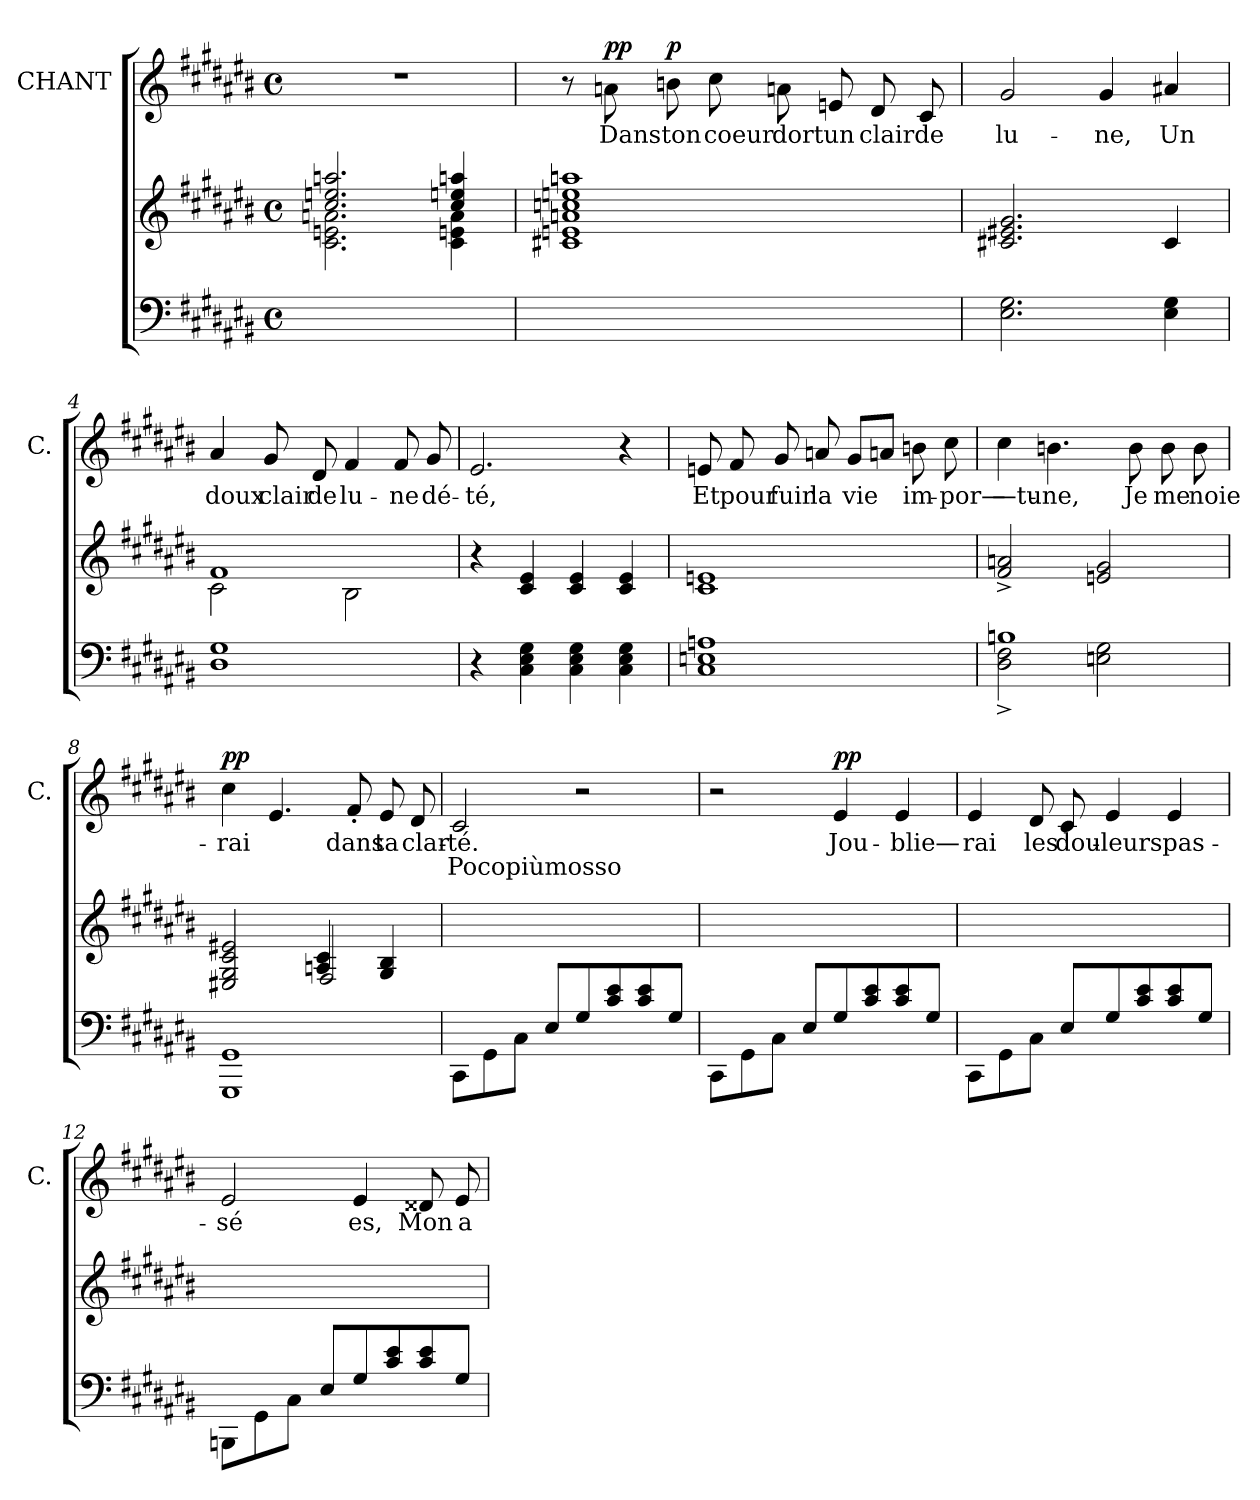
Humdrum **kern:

**kern	**kern	**kern	**text	**text	**dynam
*part3	*part2	*part1	*part1	*part1	*part1
*staff3	*staff2	*staff1	*staff1	*staff1	*staff1
*	*	*I"CHANT	*	*	*
*	*	*I'C.	*	*	*
*clefF4	*clefG2	*clefG2	*	*	*
*k[f#c#g#d#a#e#b#]	*k[f#c#g#d#a#e#b#]	*k[f#c#g#d#a#e#b#]	*	*	*
*M4/4	*M4/4	*M4/4	*	*	*
*met(c)	*met(c)	*met(c)	*	*	*
=1	=1	=1	=1	=1	=1
*	*^	*	*	*	*
1ryy	2.aani/ 2.eeni/ 2.cc#i/	2.c#j\ 2.enj\ 2.anj\	1r	.	.	.
.	4cc#i/ 4aani/ 4eeni/	4c#j\ 4enj\ 4aj\	.	.	.	.
*	*v	*v	*	*	*	*
=2	=2	=2	=2	=2	=2
1ryy	1c#Xi/ 1aani/ 1eeni/ 1ccni/ 1ani/ 1eni/	8r	.	.	.
!	!	!	!	!	!LO:DY:a
.	.	8ani\	Dans	.	pp
!	!	!	!	!	!LO:DY:a
.	.	8bni\	ton	.	p
.	.	8cc#i\	coeur	.	.
.	.	8ani\	dort	.	.
.	.	8eni/	un	.	.
.	.	8d#i/	clair	.	.
.	.	8c#i/	de	.	.
=3	=3	=3	=3	=3	=3
2.E#j\ 2.G#j\	2.g#i/ 2.e#Xi/ 2.c#Xi/	2g#i/	lu-	.	.
.	.	4g#i/	ne,	.	.
4E#j\ 4G#j\	4c#i/	4a#Xi/	Un	.	.
!!LO:LB:g=z
=4	=4	=4	=4	=4	=4
*	*^	*	*	*	*
1D#j/ 1G#j/	1f#i/	2c#Z\	4a#i/	doux	.	.
.	.	.	8g#i/	clair	.	.
.	.	.	8d#i/	de	.	.
.	.	2B#Z\	4f#i/	lu-	.	.
.	.	.	8f#i/	ne	.	.
.	.	.	8g#i/	dé-	.	.
*	*v	*v	*	*	*	*
=5	=5	=5	=5	=5	=5
4r	4r	2.e#i/	té,	.	.
4C#j\ 4E#j\ 4G#j\	4e#i/ 4c#i/	.	.	.	.
4G#j\ 4E#j\ 4C#j\	4e#i/ 4c#i/	.	.	.	.
4C#j\ 4E#j\ 4G#j\	4e#i/ 4c#i/	4r	.	.	.
=6	=6	=6	=6	=6	=6
1C#j/ 1Enj/ 1Anj/	1c#i/ 1eni/	8eni/	Et	.	.
.	.	8f#i/	pour	.	.
.	.	8g#i/	fuir	.	.
.	.	8ani/	la	.	.
.	.	8g#i/L	vie	.	.
.	.	8ani/J	.	.	.
.	.	8bni\	im-	.	.
.	.	8cc#i\	por—	.	.
!!LO:LB:g=z
=7	=7	=7	=7	=7	=7
*^	*	*	*	*	*
1Bnj/	2D#Z^>\ 2F#Z^>\	2ani^</ 2f#i^</	4cc#i\	—tu-	.	.
.	.	.	4.bni\	ne,	.	.
.	2EnZ\ 2G#Z\	2g#i/ 2eni/	.	.	.	.
.	.	.	8bi\	Je	.	.
.	.	.	8bi\	me	.	.
.	.	.	8bi\	noie-	.	.
*v	*v	*	*	*	*	*
=8	=8	=8	=8	=8	=8
*	*^	*	*	*	*
!	!	!	!	!	!	!LO:DY:a
1GGG#j/ 1GG#j/	2E#Xi/ 2e#Xi/ 2c#i/ 2G#i/	4ryy	4cc#i\	rai	.	pp
.	.	4ryy	4.e#i/	.	.	.
.	4c#i/ 4Ani/	2F#Z/	.	.	.	.
.	.	.	8f#'>i/	dans	.	.
.	4G#i/ 4B#i/	.	8e#i/	ta	.	.
.	.	.	8d#i/	clar-	.	.
*	*v	*v	*	*	*	*
=9	=9	=9	=9	=9	=9
8CC#i\L	1ryy	2c#i/	té.	Pocopiùmosso	.
8GG#i\	.	.	.	.	.
8C#i\J	.	.	.	.	.
8E#i/L	.	.	.	.	.
8G#i/	.	2r	.	.	.
8e#i/ 8c#i/	.	.	.	.	.
8c#i/ 8e#i/	.	.	.	.	.
8G#i/J	.	.	.	.	.
=10	=10	=10	=10	=10	=10
8CC#i\L	1ryy	2r	.	.	.
8GG#i\	.	.	.	.	.
8C#i\J	.	.	.	.	.
8E#i/L	.	.	.	.	.
!	!	!	!	!	!LO:DY:a
8G#i/	.	4e#i/	Jou-	.	pp
8e#i/ 8c#i/	.	.	.	.	.
8e#i/ 8c#i/	.	4e#i/	blie—	.	.
8G#i/J	.	.	.	.	.
!!LO:PB:g=z
=11	=11	=11	=11	=11	=11
8CC#i\L	1ryy	4e#i/	rai	.	.
8GG#i\	.	.	.	.	.
8C#i\J	.	8d#i/	les	.	.
8E#i/L	.	8c#i/	dou-	.	.
8G#i/	.	4e#i/	leurs	.	.
8e#i/ 8c#i/	.	.	.	.	.
8e#i/ 8c#i/	.	4e#i/	pas-	.	.
8G#i/J	.	.	.	.	.
=12	=12	=12	=12	=12	=12
8BBBni\L	1ryy	2e#i/	sé	.	.
8GG#i\	.	.	.	.	.
8C#i\J	.	.	.	.	.
8E#i/L	.	.	.	.	.
8G#i/	.	4e#i/	es,	.	.
8c#i/ 8e#i/	.	.	.	.	.
8c#i/ 8e#i/	.	8d##Xi/	Mon	.	.
8G#i/J	.	8e#i/	a-	.	.
=	=	=	=	=	=
*-	*-	*-	*-	*-	*-
